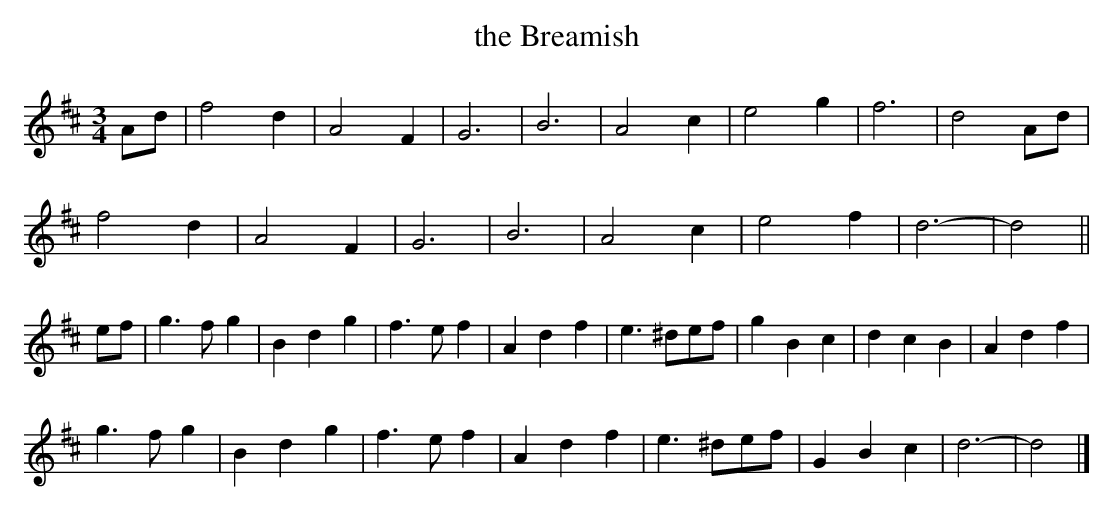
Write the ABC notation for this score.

X:1
T:the Breamish
M:3/4
L:1/4
K:D
A/d/ | \
f2d | A2F | G3 | B3 | A2c | e2g | f3  | d2A/d/ |
f2d | A2F | G3 | B3 | A2c | e2f | d3- | d2 ||
e/f/ | \
g>fg | Bdg | f>ef | Adf | e>^de/f/ | gBc | dcB | Adf  |
g>fg | Bdg | f>ef | Adf | e>^de/f/ | GBc | d3- | d2 |]
